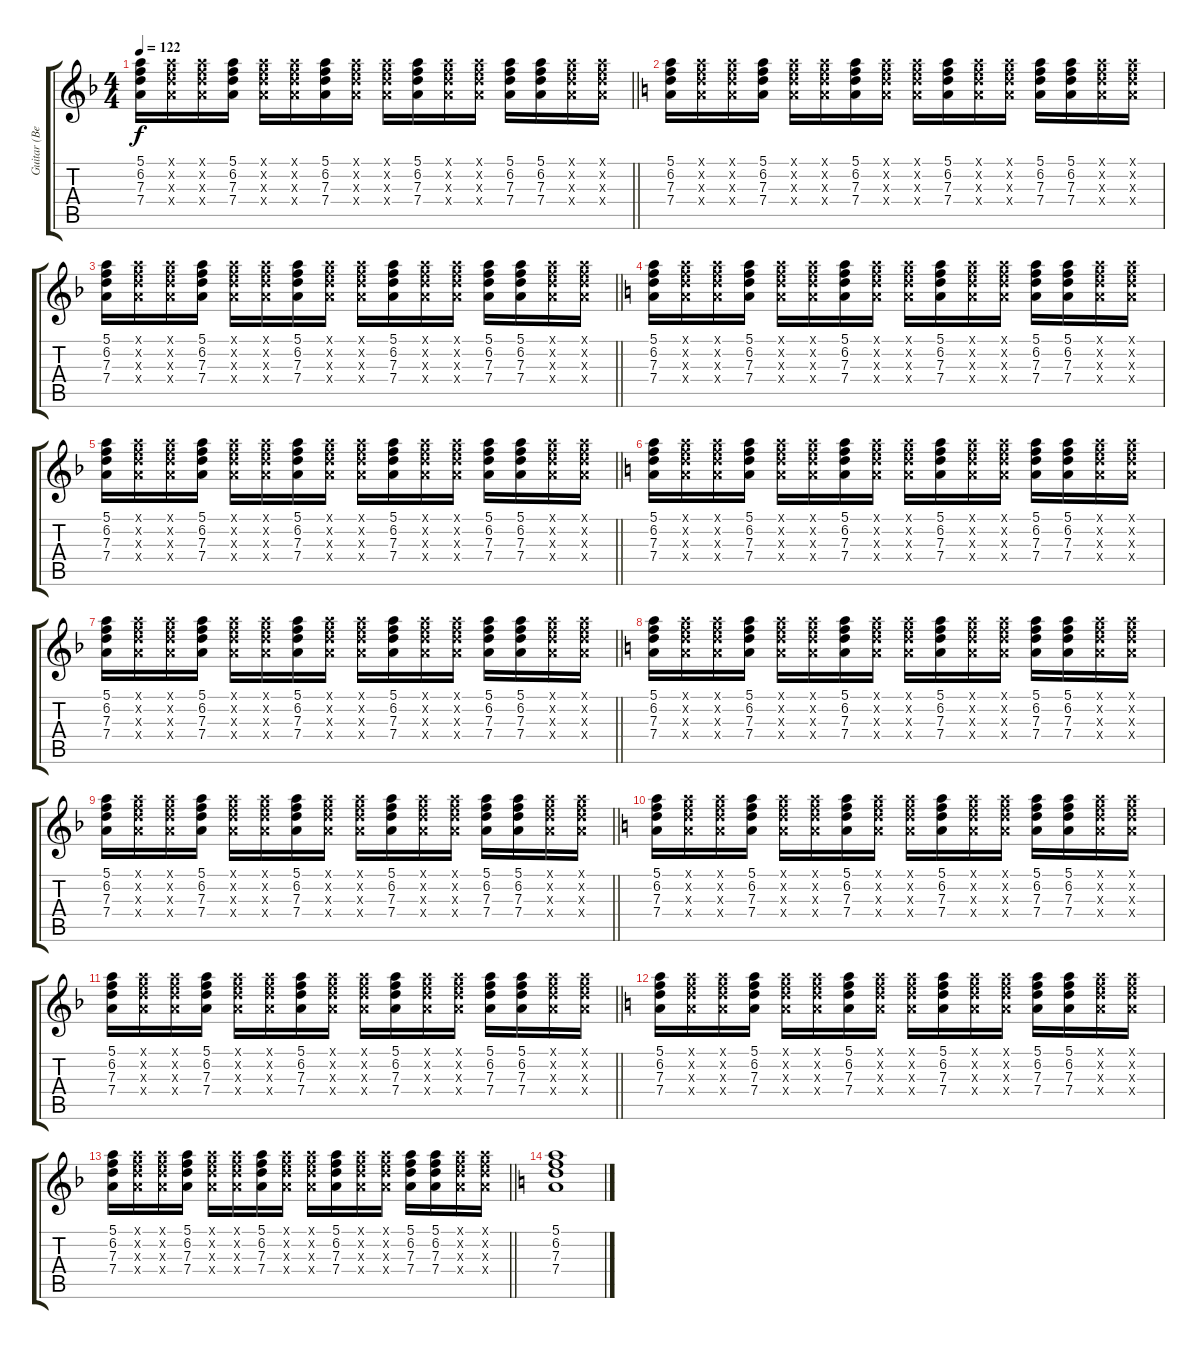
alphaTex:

\track ("Guitar (Bernard Sumner)" "Guitar (Be") {instrument electricguitarclean}
\staff {score tabs}
\tuning (E4 B3 G3 D3 A2 E2) {hide}
\ts (4 4)
\tempo 122
\clef g2
\barLineRight lightlight
\ks f
(5.1 6.2 7.3 7.4).16{dy f} (5.1{x} 6.2{x} 7.3{x} 7.4{x}).16 (5.1{x} 6.2{x} 7.3{x} 7.4{x}).16 (5.1 6.2 7.3 7.4).16 (5.1{x} 6.2{x} 7.3{x} 7.4{x}).16 (5.1{x} 6.2{x} 7.3{x} 7.4{x}).16 (5.1 6.2 7.3 7.4).16 (5.1{x} 6.2{x} 7.3{x} 7.4{x}).16 (5.1{x} 6.2{x} 7.3{x} 7.4{x}).16 (5.1 6.2 7.3 7.4).16 (5.1{x} 6.2{x} 7.3{x} 7.4{x}).16 (5.1{x} 6.2{x} 7.3{x} 7.4{x}).16 (5.1 6.2 7.3 7.4).16 (5.1 6.2 7.3 7.4).16 (5.1{x} 6.2{x} 7.3{x} 7.4{x}).16 (5.1{x} 6.2{x} 7.3{x} 7.4{x}).16 |
\ks c
(5.1 6.2 7.3 7.4).16 (5.1{x} 6.2{x} 7.3{x} 7.4{x}).16 (5.1{x} 6.2{x} 7.3{x} 7.4{x}).16 (5.1 6.2 7.3 7.4).16 (5.1{x} 6.2{x} 7.3{x} 7.4{x}).16 (5.1{x} 6.2{x} 7.3{x} 7.4{x}).16 (5.1 6.2 7.3 7.4).16 (5.1{x} 6.2{x} 7.3{x} 7.4{x}).16 (5.1{x} 6.2{x} 7.3{x} 7.4{x}).16 (5.1 6.2 7.3 7.4).16 (5.1{x} 6.2{x} 7.3{x} 7.4{x}).16 (5.1{x} 6.2{x} 7.3{x} 7.4{x}).16 (5.1 6.2 7.3 7.4).16 (5.1 6.2 7.3 7.4).16 (5.1{x} 6.2{x} 7.3{x} 7.4{x}).16 (5.1{x} 6.2{x} 7.3{x} 7.4{x}).16 |
\barLineRight lightlight
\ks f
(5.1 6.2 7.3 7.4).16 (5.1{x} 6.2{x} 7.3{x} 7.4{x}).16 (5.1{x} 6.2{x} 7.3{x} 7.4{x}).16 (5.1 6.2 7.3 7.4).16 (5.1{x} 6.2{x} 7.3{x} 7.4{x}).16 (5.1{x} 6.2{x} 7.3{x} 7.4{x}).16 (5.1 6.2 7.3 7.4).16 (5.1{x} 6.2{x} 7.3{x} 7.4{x}).16 (5.1{x} 6.2{x} 7.3{x} 7.4{x}).16 (5.1 6.2 7.3 7.4).16 (5.1{x} 6.2{x} 7.3{x} 7.4{x}).16 (5.1{x} 6.2{x} 7.3{x} 7.4{x}).16 (5.1 6.2 7.3 7.4).16 (5.1 6.2 7.3 7.4).16 (5.1{x} 6.2{x} 7.3{x} 7.4{x}).16 (5.1{x} 6.2{x} 7.3{x} 7.4{x}).16 |
\ks c
(5.1 6.2 7.3 7.4).16 (5.1{x} 6.2{x} 7.3{x} 7.4{x}).16 (5.1{x} 6.2{x} 7.3{x} 7.4{x}).16 (5.1 6.2 7.3 7.4).16 (5.1{x} 6.2{x} 7.3{x} 7.4{x}).16 (5.1{x} 6.2{x} 7.3{x} 7.4{x}).16 (5.1 6.2 7.3 7.4).16 (5.1{x} 6.2{x} 7.3{x} 7.4{x}).16 (5.1{x} 6.2{x} 7.3{x} 7.4{x}).16 (5.1 6.2 7.3 7.4).16 (5.1{x} 6.2{x} 7.3{x} 7.4{x}).16 (5.1{x} 6.2{x} 7.3{x} 7.4{x}).16 (5.1 6.2 7.3 7.4).16 (5.1 6.2 7.3 7.4).16 (5.1{x} 6.2{x} 7.3{x} 7.4{x}).16 (5.1{x} 6.2{x} 7.3{x} 7.4{x}).16 |
\barLineRight lightlight
\ks f
(5.1 6.2 7.3 7.4).16 (5.1{x} 6.2{x} 7.3{x} 7.4{x}).16 (5.1{x} 6.2{x} 7.3{x} 7.4{x}).16 (5.1 6.2 7.3 7.4).16 (5.1{x} 6.2{x} 7.3{x} 7.4{x}).16 (5.1{x} 6.2{x} 7.3{x} 7.4{x}).16 (5.1 6.2 7.3 7.4).16 (5.1{x} 6.2{x} 7.3{x} 7.4{x}).16 (5.1{x} 6.2{x} 7.3{x} 7.4{x}).16 (5.1 6.2 7.3 7.4).16 (5.1{x} 6.2{x} 7.3{x} 7.4{x}).16 (5.1{x} 6.2{x} 7.3{x} 7.4{x}).16 (5.1 6.2 7.3 7.4).16 (5.1 6.2 7.3 7.4).16 (5.1{x} 6.2{x} 7.3{x} 7.4{x}).16 (5.1{x} 6.2{x} 7.3{x} 7.4{x}).16 |
\ks c
(5.1 6.2 7.3 7.4).16 (5.1{x} 6.2{x} 7.3{x} 7.4{x}).16 (5.1{x} 6.2{x} 7.3{x} 7.4{x}).16 (5.1 6.2 7.3 7.4).16 (5.1{x} 6.2{x} 7.3{x} 7.4{x}).16 (5.1{x} 6.2{x} 7.3{x} 7.4{x}).16 (5.1 6.2 7.3 7.4).16 (5.1{x} 6.2{x} 7.3{x} 7.4{x}).16 (5.1{x} 6.2{x} 7.3{x} 7.4{x}).16 (5.1 6.2 7.3 7.4).16 (5.1{x} 6.2{x} 7.3{x} 7.4{x}).16 (5.1{x} 6.2{x} 7.3{x} 7.4{x}).16 (5.1 6.2 7.3 7.4).16 (5.1 6.2 7.3 7.4).16 (5.1{x} 6.2{x} 7.3{x} 7.4{x}).16 (5.1{x} 6.2{x} 7.3{x} 7.4{x}).16 |
\barLineRight lightlight
\ks f
(5.1 6.2 7.3 7.4).16 (5.1{x} 6.2{x} 7.3{x} 7.4{x}).16 (5.1{x} 6.2{x} 7.3{x} 7.4{x}).16 (5.1 6.2 7.3 7.4).16 (5.1{x} 6.2{x} 7.3{x} 7.4{x}).16 (5.1{x} 6.2{x} 7.3{x} 7.4{x}).16 (5.1 6.2 7.3 7.4).16 (5.1{x} 6.2{x} 7.3{x} 7.4{x}).16 (5.1{x} 6.2{x} 7.3{x} 7.4{x}).16 (5.1 6.2 7.3 7.4).16 (5.1{x} 6.2{x} 7.3{x} 7.4{x}).16 (5.1{x} 6.2{x} 7.3{x} 7.4{x}).16 (5.1 6.2 7.3 7.4).16 (5.1 6.2 7.3 7.4).16 (5.1{x} 6.2{x} 7.3{x} 7.4{x}).16 (5.1{x} 6.2{x} 7.3{x} 7.4{x}).16 |
\ks c
(5.1 6.2 7.3 7.4).16 (5.1{x} 6.2{x} 7.3{x} 7.4{x}).16 (5.1{x} 6.2{x} 7.3{x} 7.4{x}).16 (5.1 6.2 7.3 7.4).16 (5.1{x} 6.2{x} 7.3{x} 7.4{x}).16 (5.1{x} 6.2{x} 7.3{x} 7.4{x}).16 (5.1 6.2 7.3 7.4).16 (5.1{x} 6.2{x} 7.3{x} 7.4{x}).16 (5.1{x} 6.2{x} 7.3{x} 7.4{x}).16 (5.1 6.2 7.3 7.4).16 (5.1{x} 6.2{x} 7.3{x} 7.4{x}).16 (5.1{x} 6.2{x} 7.3{x} 7.4{x}).16 (5.1 6.2 7.3 7.4).16 (5.1 6.2 7.3 7.4).16 (5.1{x} 6.2{x} 7.3{x} 7.4{x}).16 (5.1{x} 6.2{x} 7.3{x} 7.4{x}).16 |
\barLineRight lightlight
\ks f
(5.1 6.2 7.3 7.4).16 (5.1{x} 6.2{x} 7.3{x} 7.4{x}).16 (5.1{x} 6.2{x} 7.3{x} 7.4{x}).16 (5.1 6.2 7.3 7.4).16 (5.1{x} 6.2{x} 7.3{x} 7.4{x}).16 (5.1{x} 6.2{x} 7.3{x} 7.4{x}).16 (5.1 6.2 7.3 7.4).16 (5.1{x} 6.2{x} 7.3{x} 7.4{x}).16 (5.1{x} 6.2{x} 7.3{x} 7.4{x}).16 (5.1 6.2 7.3 7.4).16 (5.1{x} 6.2{x} 7.3{x} 7.4{x}).16 (5.1{x} 6.2{x} 7.3{x} 7.4{x}).16 (5.1 6.2 7.3 7.4).16 (5.1 6.2 7.3 7.4).16 (5.1{x} 6.2{x} 7.3{x} 7.4{x}).16 (5.1{x} 6.2{x} 7.3{x} 7.4{x}).16 |
\ks c
(5.1 6.2 7.3 7.4).16 (5.1{x} 6.2{x} 7.3{x} 7.4{x}).16 (5.1{x} 6.2{x} 7.3{x} 7.4{x}).16 (5.1 6.2 7.3 7.4).16 (5.1{x} 6.2{x} 7.3{x} 7.4{x}).16 (5.1{x} 6.2{x} 7.3{x} 7.4{x}).16 (5.1 6.2 7.3 7.4).16 (5.1{x} 6.2{x} 7.3{x} 7.4{x}).16 (5.1{x} 6.2{x} 7.3{x} 7.4{x}).16 (5.1 6.2 7.3 7.4).16 (5.1{x} 6.2{x} 7.3{x} 7.4{x}).16 (5.1{x} 6.2{x} 7.3{x} 7.4{x}).16 (5.1 6.2 7.3 7.4).16 (5.1 6.2 7.3 7.4).16 (5.1{x} 6.2{x} 7.3{x} 7.4{x}).16 (5.1{x} 6.2{x} 7.3{x} 7.4{x}).16 |
\barLineRight lightlight
\ks f
(5.1 6.2 7.3 7.4).16 (5.1{x} 6.2{x} 7.3{x} 7.4{x}).16 (5.1{x} 6.2{x} 7.3{x} 7.4{x}).16 (5.1 6.2 7.3 7.4).16 (5.1{x} 6.2{x} 7.3{x} 7.4{x}).16 (5.1{x} 6.2{x} 7.3{x} 7.4{x}).16 (5.1 6.2 7.3 7.4).16 (5.1{x} 6.2{x} 7.3{x} 7.4{x}).16 (5.1{x} 6.2{x} 7.3{x} 7.4{x}).16 (5.1 6.2 7.3 7.4).16 (5.1{x} 6.2{x} 7.3{x} 7.4{x}).16 (5.1{x} 6.2{x} 7.3{x} 7.4{x}).16 (5.1 6.2 7.3 7.4).16 (5.1 6.2 7.3 7.4).16 (5.1{x} 6.2{x} 7.3{x} 7.4{x}).16 (5.1{x} 6.2{x} 7.3{x} 7.4{x}).16 |
\ks c
(5.1 6.2 7.3 7.4).16 (5.1{x} 6.2{x} 7.3{x} 7.4{x}).16 (5.1{x} 6.2{x} 7.3{x} 7.4{x}).16 (5.1 6.2 7.3 7.4).16 (5.1{x} 6.2{x} 7.3{x} 7.4{x}).16 (5.1{x} 6.2{x} 7.3{x} 7.4{x}).16 (5.1 6.2 7.3 7.4).16 (5.1{x} 6.2{x} 7.3{x} 7.4{x}).16 (5.1{x} 6.2{x} 7.3{x} 7.4{x}).16 (5.1 6.2 7.3 7.4).16 (5.1{x} 6.2{x} 7.3{x} 7.4{x}).16 (5.1{x} 6.2{x} 7.3{x} 7.4{x}).16 (5.1 6.2 7.3 7.4).16 (5.1 6.2 7.3 7.4).16 (5.1{x} 6.2{x} 7.3{x} 7.4{x}).16 (5.1{x} 6.2{x} 7.3{x} 7.4{x}).16 |
\barLineRight lightlight
\ks f
(5.1 6.2 7.3 7.4).16 (5.1{x} 6.2{x} 7.3{x} 7.4{x}).16 (5.1{x} 6.2{x} 7.3{x} 7.4{x}).16 (5.1 6.2 7.3 7.4).16 (5.1{x} 6.2{x} 7.3{x} 7.4{x}).16 (5.1{x} 6.2{x} 7.3{x} 7.4{x}).16 (5.1 6.2 7.3 7.4).16 (5.1{x} 6.2{x} 7.3{x} 7.4{x}).16 (5.1{x} 6.2{x} 7.3{x} 7.4{x}).16 (5.1 6.2 7.3 7.4).16 (5.1{x} 6.2{x} 7.3{x} 7.4{x}).16 (5.1{x} 6.2{x} 7.3{x} 7.4{x}).16 (5.1 6.2 7.3 7.4).16 (5.1 6.2 7.3 7.4).16 (5.1{x} 6.2{x} 7.3{x} 7.4{x}).16 (5.1{x} 6.2{x} 7.3{x} 7.4{x}).16 |
\ks c
(5.1 6.2 7.3 7.4).1
